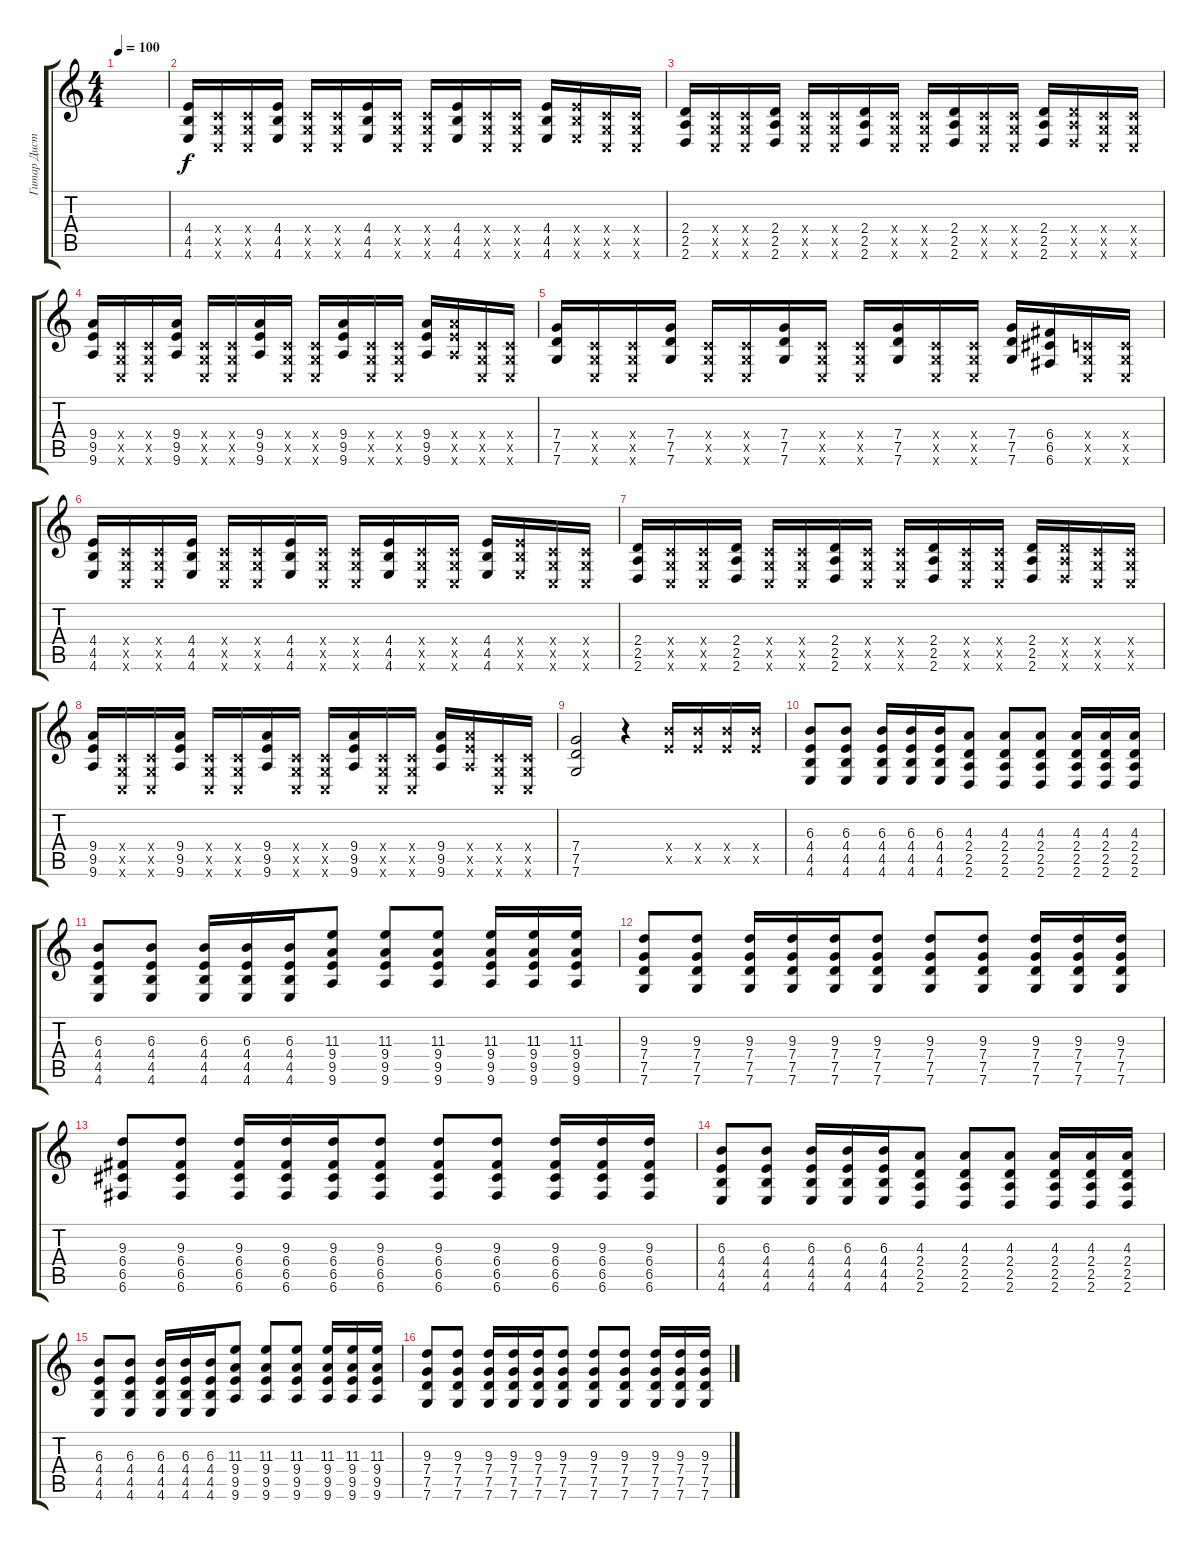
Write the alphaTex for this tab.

\track ("Гитар Дисторшн" "Гитар Дист") {instrument distortionguitar}
\staff {score tabs}
\tuning (D4 A3 F3 C3 G2 C2) {hide}
\ts (4 4)
\tempo 100
\clef g2
\ks c
|
(4.4 4.5 4.6).16 (0.4{x} 0.5{x} 0.6{x}).16 (0.4{x} 0.5{x} 0.6{x}).16 (4.4 4.5 4.6).16 (0.4{x} 0.5{x} 0.6{x}).16 (0.4{x} 0.5{x} 0.6{x}).16 (4.4 4.5 4.6).16 (0.4{x} 0.5{x} 0.6{x}).16 (0.4{x} 0.5{x} 0.6{x}).16 (4.4 4.5 4.6).16 (0.4{x} 0.5{x} 0.6{x}).16 (0.4{x} 0.5{x} 0.6{x}).16 (4.4 4.5 4.6).16 (4.4{x} 4.5{x} 4.6{x}).16 (0.4{x} 0.5{x} 0.6{x}).16 (0.4{x} 0.5{x} 0.6{x}).16 |
(2.4 2.5 2.6).16 (0.4{x} 0.5{x} 0.6{x}).16 (0.4{x} 0.5{x} 0.6{x}).16 (2.4 2.5 2.6).16 (0.4{x} 0.5{x} 0.6{x}).16 (0.4{x} 0.5{x} 0.6{x}).16 (2.4 2.5 2.6).16 (0.4{x} 0.5{x} 0.6{x}).16 (0.4{x} 0.5{x} 0.6{x}).16 (2.4 2.5 2.6).16 (0.4{x} 0.5{x} 0.6{x}).16 (0.4{x} 0.5{x} 0.6{x}).16 (2.4 2.5 2.6).16 (2.4{x} 2.5{x} 2.6{x}).16 (0.4{x} 0.5{x} 0.6{x}).16 (0.4{x} 0.5{x} 0.6{x}).16 |
(9.4 9.5 9.6).16 (0.4{x} 0.5{x} 0.6{x}).16 (0.4{x} 0.5{x} 0.6{x}).16 (9.4 9.5 9.6).16 (0.4{x} 0.5{x} 0.6{x}).16 (0.4{x} 0.5{x} 0.6{x}).16 (9.4 9.5 9.6).16 (0.4{x} 0.5{x} 0.6{x}).16 (0.4{x} 0.5{x} 0.6{x}).16 (9.4 9.5 9.6).16 (0.4{x} 0.5{x} 0.6{x}).16 (0.4{x} 0.5{x} 0.6{x}).16 (9.4 9.5 9.6).16 (9.4{x} 9.5{x} 9.6{x}).16 (0.4{x} 0.5{x} 0.6{x}).16 (0.4{x} 0.5{x} 0.6{x}).16 |
(7.4 7.5 7.6).16 (0.4{x} 0.5{x} 0.6{x}).16 (0.4{x} 0.5{x} 0.6{x}).16 (7.4 7.5 7.6).16 (0.4{x} 0.5{x} 0.6{x}).16 (0.4{x} 0.5{x} 0.6{x}).16 (7.4 7.5 7.6).16 (0.4{x} 0.5{x} 0.6{x}).16 (0.4{x} 0.5{x} 0.6{x}).16 (7.4 7.5 7.6).16 (0.4{x} 0.5{x} 0.6{x}).16 (0.4{x} 0.5{x} 0.6{x}).16 (7.4 7.5 7.6).16 (6.4 6.5 6.6).16 (0.4{x} 0.5{x} 0.6{x}).16 (0.4{x} 0.5{x} 0.6{x}).16 |
(4.4 4.5 4.6).16 (0.4{x} 0.5{x} 0.6{x}).16 (0.4{x} 0.5{x} 0.6{x}).16 (4.4 4.5 4.6).16 (0.4{x} 0.5{x} 0.6{x}).16 (0.4{x} 0.5{x} 0.6{x}).16 (4.4 4.5 4.6).16 (0.4{x} 0.5{x} 0.6{x}).16 (0.4{x} 0.5{x} 0.6{x}).16 (4.4 4.5 4.6).16 (0.4{x} 0.5{x} 0.6{x}).16 (0.4{x} 0.5{x} 0.6{x}).16 (4.4 4.5 4.6).16 (4.4{x} 4.5{x} 4.6{x}).16 (0.4{x} 0.5{x} 0.6{x}).16 (0.4{x} 0.5{x} 0.6{x}).16 |
(2.4 2.5 2.6).16 (0.4{x} 0.5{x} 0.6{x}).16 (0.4{x} 0.5{x} 0.6{x}).16 (2.4 2.5 2.6).16 (0.4{x} 0.5{x} 0.6{x}).16 (0.4{x} 0.5{x} 0.6{x}).16 (2.4 2.5 2.6).16 (0.4{x} 0.5{x} 0.6{x}).16 (0.4{x} 0.5{x} 0.6{x}).16 (2.4 2.5 2.6).16 (0.4{x} 0.5{x} 0.6{x}).16 (0.4{x} 0.5{x} 0.6{x}).16 (2.4 2.5 2.6).16 (2.4{x} 2.5{x} 2.6{x}).16 (0.4{x} 0.5{x} 0.6{x}).16 (0.4{x} 0.5{x} 0.6{x}).16 |
(9.4 9.5 9.6).16 (0.4{x} 0.5{x} 0.6{x}).16 (0.4{x} 0.5{x} 0.6{x}).16 (9.4 9.5 9.6).16 (0.4{x} 0.5{x} 0.6{x}).16 (0.4{x} 0.5{x} 0.6{x}).16 (9.4 9.5 9.6).16 (0.4{x} 0.5{x} 0.6{x}).16 (0.4{x} 0.5{x} 0.6{x}).16 (9.4 9.5 9.6).16 (0.4{x} 0.5{x} 0.6{x}).16 (0.4{x} 0.5{x} 0.6{x}).16 (9.4 9.5 9.6).16 (9.4{x} 9.5{x} 9.6{x}).16 (0.4{x} 0.5{x} 0.6{x}).16 (0.4{x} 0.5{x} 0.6{x}).16 |
(7.4 7.5 7.6).2 r.4 (11.4{x} 9.5{x}).16 (11.4{x} 9.5{x}).16 (11.4{x} 9.5{x}).16 (11.4{x} 9.5{x}).16 |
(6.3 4.4 4.5 4.6).8 (6.3 4.4 4.5 4.6).8 (6.3 4.4 4.5 4.6).16 (6.3 4.4 4.5 4.6).16 (6.3 4.4 4.5 4.6).16 (4.3 2.4 2.5 2.6).8 (4.3 2.4 2.5 2.6).8 (4.3 2.4 2.5 2.6).8 (4.3 2.4 2.5 2.6).16 (4.3 2.4 2.5 2.6).16 (4.3 2.4 2.5 2.6).16 |
(6.3 4.4 4.5 4.6).8 (6.3 4.4 4.5 4.6).8 (6.3 4.4 4.5 4.6).16 (6.3 4.4 4.5 4.6).16 (6.3 4.4 4.5 4.6).16 (11.3 9.4 9.5 9.6).8 (11.3 9.4 9.5 9.6).8 (11.3 9.4 9.5 9.6).8 (11.3 9.4 9.5 9.6).16 (11.3 9.4 9.5 9.6).16 (11.3 9.4 9.5 9.6).16 |
(9.3 7.4 7.5 7.6).8 (9.3 7.4 7.5 7.6).8 (9.3 7.4 7.5 7.6).16 (9.3 7.4 7.5 7.6).16 (9.3 7.4 7.5 7.6).16 (9.3 7.4 7.5 7.6).8 (9.3 7.4 7.5 7.6).8 (9.3 7.4 7.5 7.6).8 (9.3 7.4 7.5 7.6).16 (9.3 7.4 7.5 7.6).16 (9.3 7.4 7.5 7.6).16 |
(9.3 6.4 6.5 6.6).8 (9.3 6.4 6.5 6.6).8 (9.3 6.4 6.5 6.6).16 (9.3 6.4 6.5 6.6).16 (9.3 6.4 6.5 6.6).16 (9.3 6.4 6.5 6.6).8 (9.3 6.4 6.5 6.6).8 (9.3 6.4 6.5 6.6).8 (9.3 6.4 6.5 6.6).16 (9.3 6.4 6.5 6.6).16 (9.3 6.4 6.5 6.6).16 |
(6.3 4.4 4.5 4.6).8 (6.3 4.4 4.5 4.6).8 (6.3 4.4 4.5 4.6).16 (6.3 4.4 4.5 4.6).16 (6.3 4.4 4.5 4.6).16 (4.3 2.4 2.5 2.6).8 (4.3 2.4 2.5 2.6).8 (4.3 2.4 2.5 2.6).8 (4.3 2.4 2.5 2.6).16 (4.3 2.4 2.5 2.6).16 (4.3 2.4 2.5 2.6).16 |
(6.3 4.4 4.5 4.6).8 (6.3 4.4 4.5 4.6).8 (6.3 4.4 4.5 4.6).16 (6.3 4.4 4.5 4.6).16 (6.3 4.4 4.5 4.6).16 (11.3 9.4 9.5 9.6).8 (11.3 9.4 9.5 9.6).8 (11.3 9.4 9.5 9.6).8 (11.3 9.4 9.5 9.6).16 (11.3 9.4 9.5 9.6).16 (11.3 9.4 9.5 9.6).16 |
(9.3 7.4 7.5 7.6).8 (9.3 7.4 7.5 7.6).8 (9.3 7.4 7.5 7.6).16 (9.3 7.4 7.5 7.6).16 (9.3 7.4 7.5 7.6).16 (9.3 7.4 7.5 7.6).8 (9.3 7.4 7.5 7.6).8 (9.3 7.4 7.5 7.6).8 (9.3 7.4 7.5 7.6).16 (9.3 7.4 7.5 7.6).16 (9.3 7.4 7.5 7.6).16
